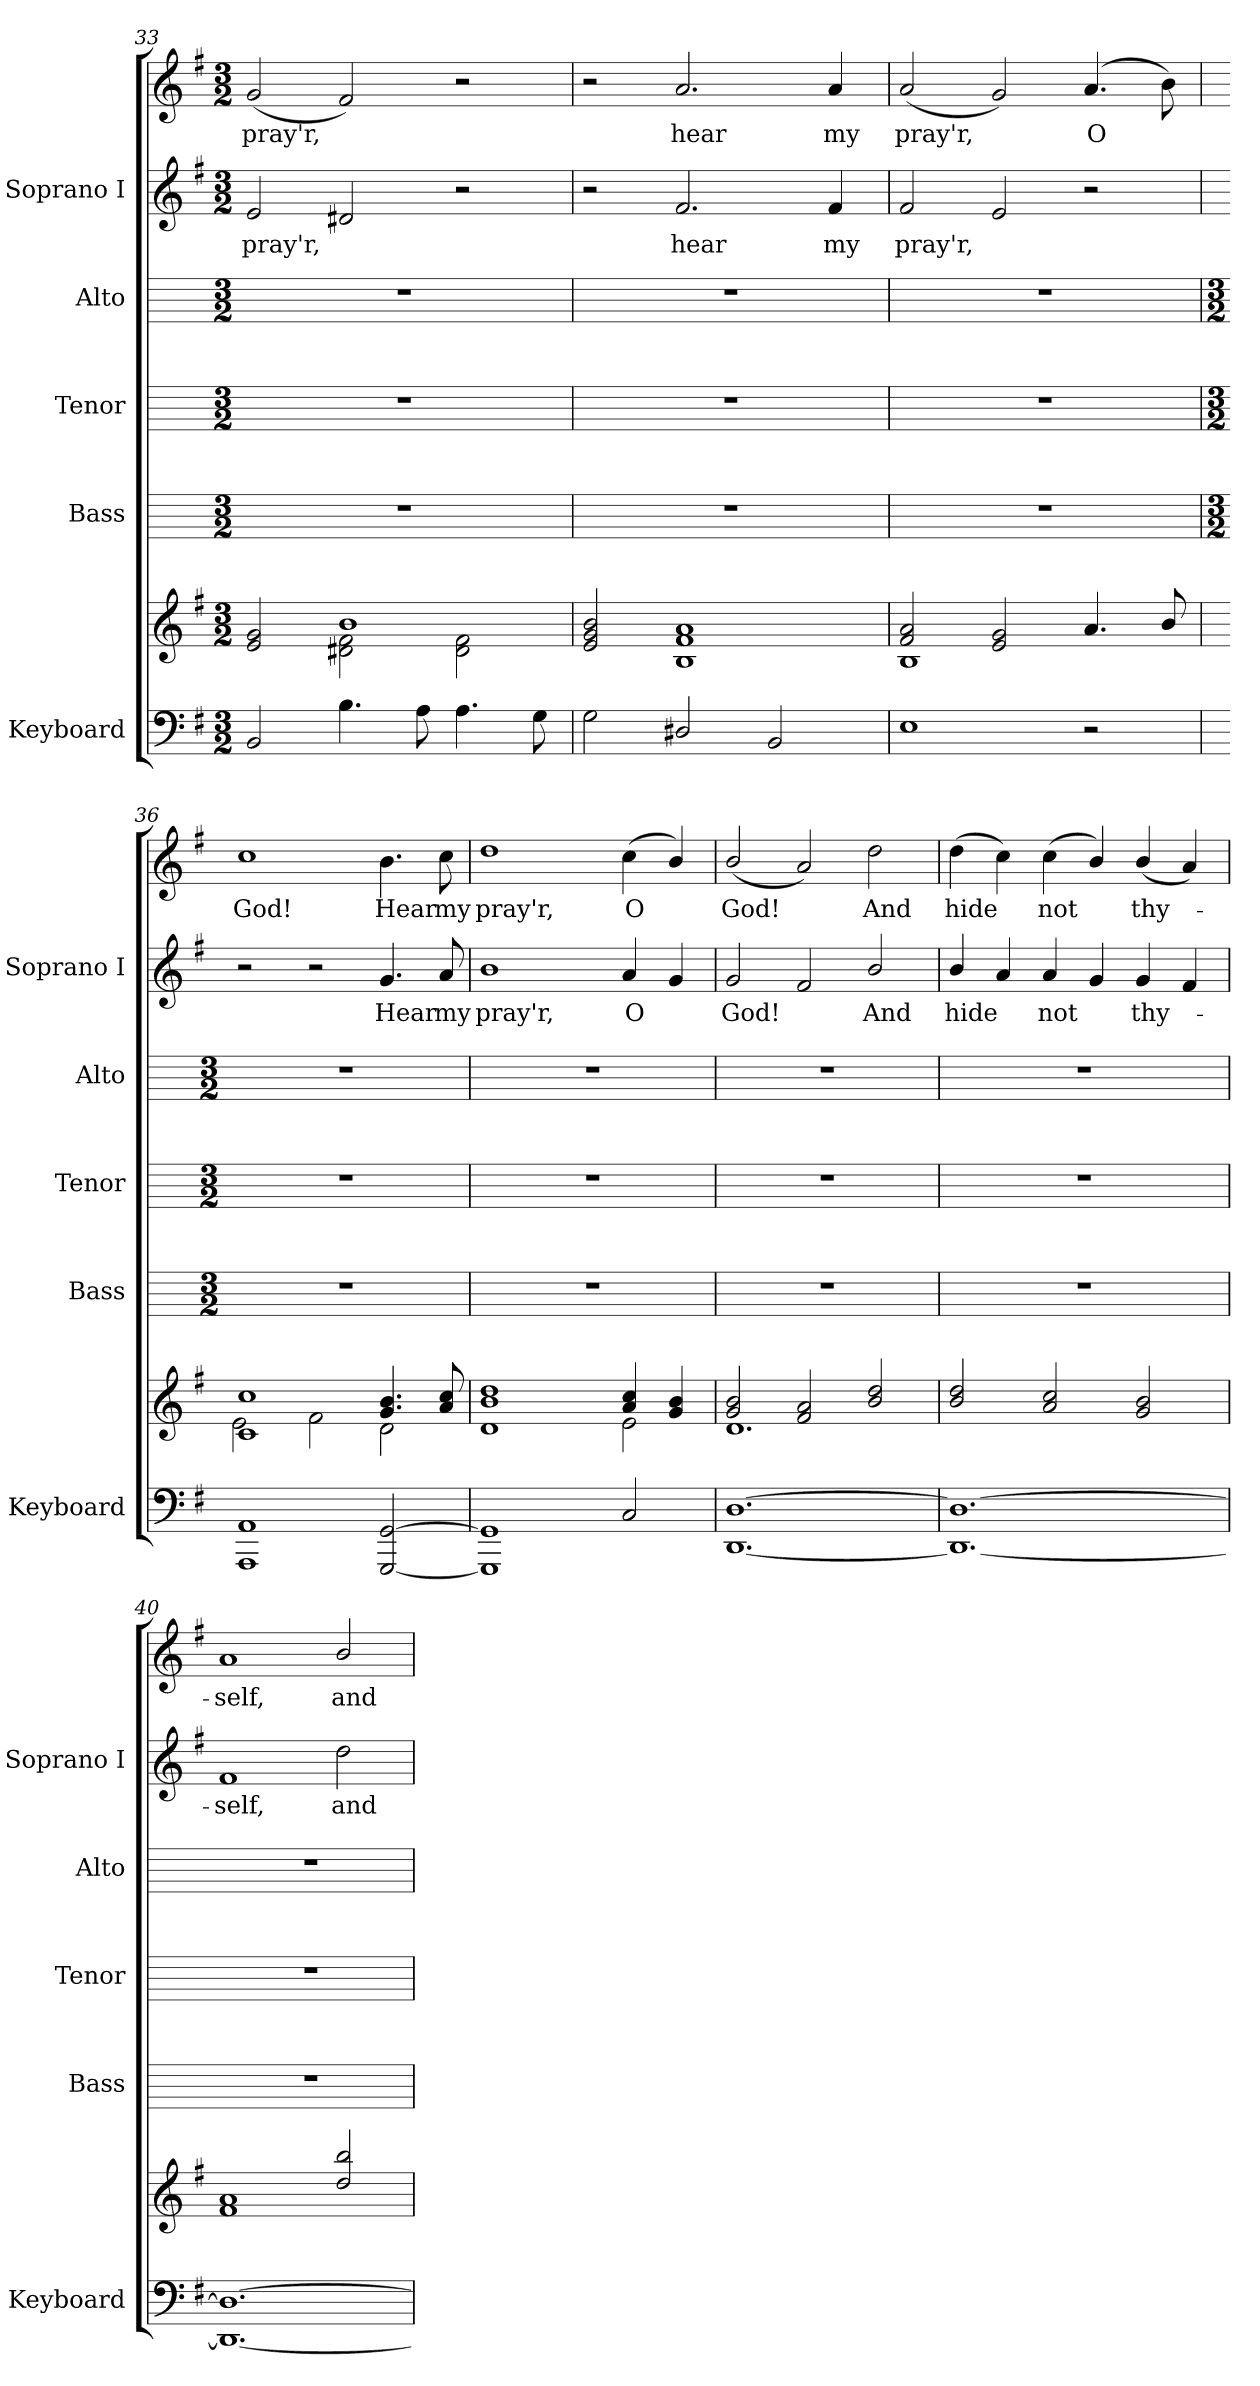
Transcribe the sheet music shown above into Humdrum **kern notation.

**kern	**kern	**kern	**kern	**kern	**kern	**text	**kern	**text
*part5	*part5	*part4	*part3	*part2	*part1	*part1	*part1	*part1
*staff7	*staff6	*staff5	*staff4	*staff3	*staff2	*staff2	*staff1	*staff1
*I"Keyboard	*	*I"Bass	*I"Tenor	*I"Alto	*I"Soprano I	*	*	*
*I'Keyboard	*	*I'Bass	*I'Tenor	*I'Alto	*I'Soprano I	*	*	*
*clefF4	*clefG2	*	*	*	*clefG2	*	*clefG2	*
*k[f#]	*k[f#]	*	*	*	*k[f#]	*	*k[f#]	*
*G:	*G:	*	*	*	*G:	*	*G:	*
*M3/2	*M3/2	*M3/2	*M3/2	*M3/2	*M3/2	*	*M3/2	*
=33	=33	=33	=33	=33	=33	=33	=33	=33
*	*^	*	*	*	*	*	*	*
!	!	!	!	!	!	!	!LO:LY:b	!	!LO:LY:b
2BB	2e 2g	2ryy	1.r	1.r	1.r	2e	pray'r,	(<2g	pray'r,
4.B	1b	2d#X\ 2f#\	.	.	.	2d#X	.	2f#)	.
8A	.	.	.	.	.	.	.	.	.
4.A	.	2d#\ 2f#\	.	.	.	2r	.	2r	.
8G	.	.	.	.	.	.	.	.	.
=34	=34	=34	=34	=34	=34	=34	=34	=34	=34
!	!	!LO:N:vis=1	!	!	!	!	!	!	!
2G	2e 2g 2b	1.ryy	1.r	1.r	1.r	2r	.	2r	.
!	!	!	!	!	!	!	!LO:LY:b	!	!LO:LY:b
2D#X/	1B 1f# 1a	.	.	.	.	2.f#	hear	2.a	hear
2BB	.	.	.	.	.	.	.	.	.
!	!	!	!	!	!	!	!LO:LY:b	!	!LO:LY:b
.	.	.	.	.	.	4f#	my	4a	my
=35	=35	=35	=35	=35	=35	=35	=35	=35	=35
!	!	!	!	!	!	!	!LO:LY:b	!	!LO:LY:b
1E	2f# 2a	1B\	1.r	1.r	1.r	2f#	pray'r,	(<2a	pray'r,
.	2e 2g	.	.	.	.	2e	.	2g)	.
!	!	!	!	!	!	!	!	!	!LO:LY:b
2r	4.a	2ryy	.	.	.	2r	.	(<4.a	O
.	8b/	.	.	.	.	.	.	8b)	.
!!LO:LB:g=z
=36	=36	=36	=36	=36	=36	=36	=36	=36	=36
*	*	*	*M3/2	*M3/2	*M3/2	*	*	*	*
!	!	!	!	!	!	!	!	!	!LO:LY:b
1AAA 1AA	1c 1cc	2e\	1.r	1.r	1.r	2r	.	1cc	God!
.	.	2f#\	.	.	.	2r	.	.	.
!	!	!	!	!	!	!	!LO:LY:b	!	!LO:LY:b
[2GGG [2GG	4.g 4.b	2d\	.	.	.	4.g	Hear	4.b	Hear
!	!	!	!	!	!	!	!LO:LY:b	!	!LO:LY:b
.	8a/ 8cc/	.	.	.	.	8a	my	8cc	my
=37	=37	=37	=37	=37	=37	=37	=37	=37	=37
!	!	!	!	!	!	!	!LO:LY:b	!	!LO:LY:b
1GGG] 1GG]	1d 1b 1dd	2ryy	1.r	1.r	1.r	1b	pray'r,	1dd	pray'r,
.	.	2ryy	.	.	.	.	.	.	.
!	!	!	!	!	!	!	!LO:LY:b	!	!LO:LY:b
2C	4a/ 4cc/	2e\	.	.	.	4a	O	(<4cc	O
.	4g/ 4b/	.	.	.	.	4g	.	4b/)	.
=38	=38	=38	=38	=38	=38	=38	=38	=38	=38
!	!	!	!	!	!	!	!LO:LY:b	!	!LO:LY:b
[1.DD [1.D	2g 2b	1.d\	1.r	1.r	1.r	2g	God!	(<2b/	God!
.	2f# 2a	.	.	.	.	2f#	.	2a)	.
!	!	!	!	!	!	!	!LO:LY:b	!	!LO:LY:b
.	2b/ 2dd/	.	.	.	.	2b/	And	2dd	And
=39	=39	=39	=39	=39	=39	=39	=39	=39	=39
!	!	!LO:N:vis=1	!	!	!	!	!LO:LY:b	!	!LO:LY:b
1.DD_ 1.D_	2b 2dd	1.ryy	1.r	1.r	1.r	4b/	hide	(>4dd	hide
.	.	.	.	.	.	4a	.	4cc)	.
!	!	!	!	!	!	!	!LO:LY:b	!	!LO:LY:b
.	2a 2cc	.	.	.	.	4a	not	(<4cc	not
.	.	.	.	.	.	4g	.	4b/)	.
!	!	!	!	!	!	!	!LO:LY:b	!	!LO:LY:b
.	2g 2b	.	.	.	.	4g	thy-	(<4b/	thy-
.	.	.	.	.	.	4f#	.	4a)	.
=40	=40	=40	=40	=40	=40	=40	=40	=40	=40
!	!	!LO:N:vis=1	!	!	!	!	!LO:LY:b	!	!LO:LY:b
1.DD_ 1.D_	1f# 1a	1.ryy	1.r	1.r	1.r	1f#	self,	1a	self,
!	!	!	!	!	!	!	!LO:LY:b	!	!LO:LY:b
.	2dd 2bb	.	.	.	.	2dd	and	2b/	and
*	*v	*v	*	*	*	*	*	*	*
=	=	=	=	=	=	=	=	=
*-	*-	*-	*-	*-	*-	*-	*-	*-
